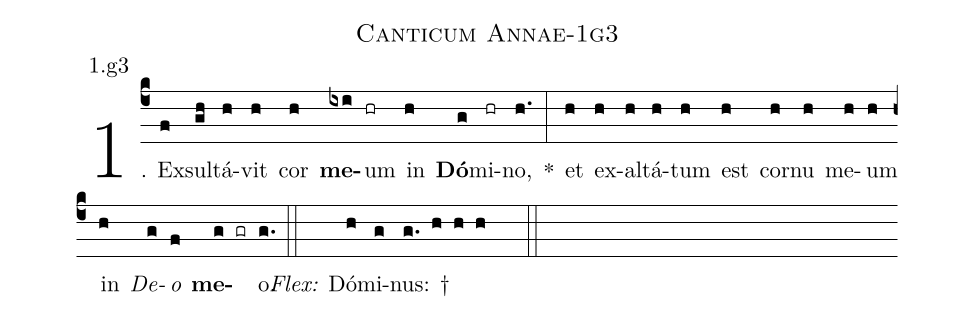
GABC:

name: Canticum Annae-1g3;
annotation: 1.g3;
%%
(c4)1. Ex(f)sul(gh)tá(h)vit(h) cor(h) <b>me</b>(ixi)um(hr) in(h) <b>Dó</b>(g)mi(hr)no,(h.) *(:) et(h) ex(h)al(h)tá(h)tum(h) est(h) cor(h)nu(h) me(h)um(h) in(h) <i>De</i>(g)<i>o</i>(f) <b>me</b>(g gr)o.(g.) (::)
<i>Flex:</i>()  Dó(h)mi(g)nus: †(g. h h h  ::)
